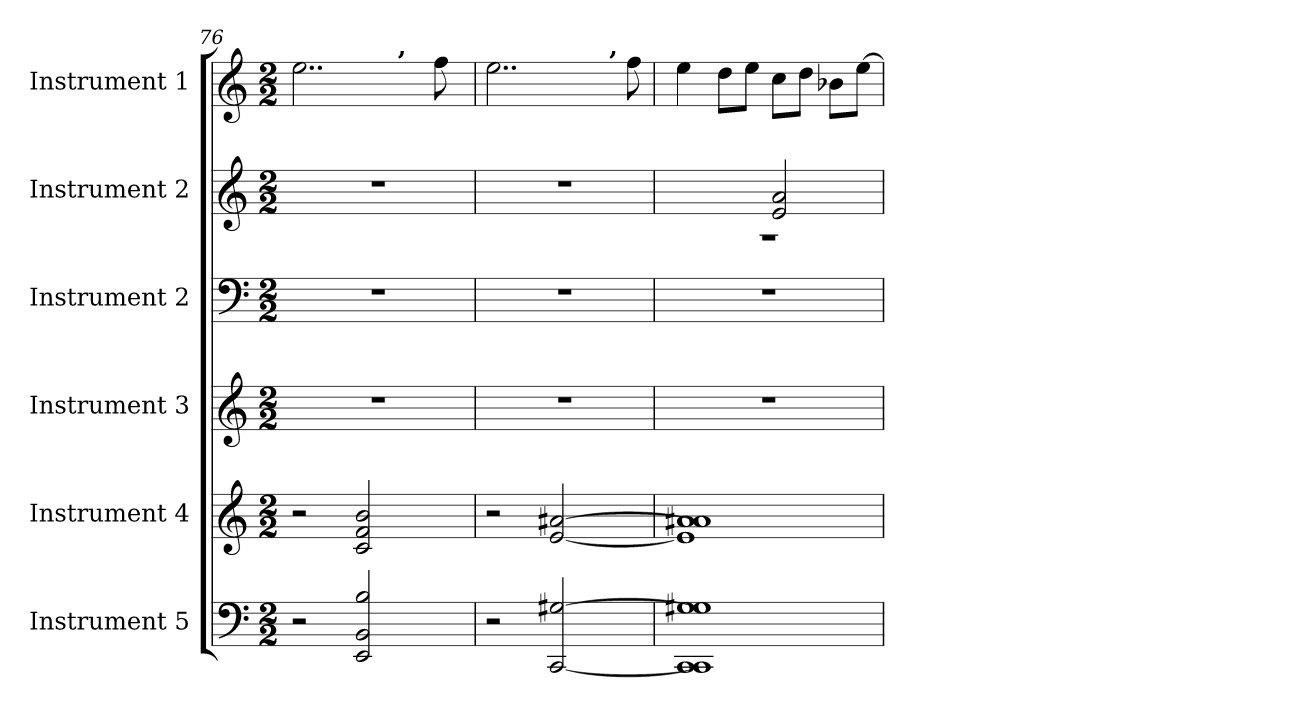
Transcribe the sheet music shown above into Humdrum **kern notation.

**kern	**kern	**kern	**kern	**kern	**kern	**text
*part6	*part5	*part4	*part3	*part2	*part1	*part1
*staff6	*staff5	*staff4	*staff3	*staff2	*staff1	*staff1
*I"Instrument 5	*I"Instrument 4	*I"Instrument 3	*I"Instrument 2	*I"Instrument 2	*I"Instrument 1	*
*clefF4	*clefG2	*clefG2	*clefF4	*clefG2	*clefG2	*
*k[]	*k[]	*k[]	*k[]	*k[]	*k[]	*
*C:	*C:	*C:	*C:	*C:	*C:	*
*M2/2	*M2/2	*M2/2	*M2/2	*M2/2	*M2/2	*
=76	=76	=76	=76	=76	=76	=76
!	!	!	!	!	!	!LO:LY:b:cj
*	*	*	*	*	*^	*
2r	2r	1r	1r	1r	2..ee\	2ryy	.
2B/ 2BB/ 2EE/	2b/ 2f/ 2c/	.	.	.	.	8ryy	.
.	.	.	.	.	.	32.ryy	.
!	!	!	!	!	!	!LO:TX:a:B:t=,	!
.	.	.	.	.	.	4ryy	.
!	!	!	!	!	!	!	!LO:LY:b:cj
.	.	.	.	.	8ff\	.	.
.	.	.	.	.	.	16ryy	.
.	.	.	.	.	.	64ryy	.
=77	=77	=77	=77	=77	=77	=77	=77
!	!	!	!	!	!	!	!LO:LY:b:cj
2r	2r	1r	1r	1r	2..ee\	2ryy	.
[>2G#X/ [<2CC/	[>2a#X/ [<2e/	.	.	.	.	4ryy	.
.	.	.	.	.	.	16ryy	.
!	!	!	!	!	!	!LO:TX:a:B:t=,	!
.	.	.	.	.	.	8.ryy	.
!	!	!	!	!	!	!	!LO:LY:b:cj
.	.	.	.	.	8ff\	.	.
=78	=78	=78	=78	=78	=78	=78	=78
*	*	*	*	*^	*	*	*
!	!	!	!	!	!	!	!	!LO:LY:b:cj
*	*	*	*	*	*	*v	*v	*
1G# 1G#] 1CC 1CC]	(1a# 1a#] 1e]	1r	1r	2ryy	1r	4ee\	.
!	!	!	!	!	!	!	!LO:LY:b:cj
.	.	.	.	.	.	8dd\L	.
!	!	!	!	!	!	!	!LO:LY:b:cj
.	.	.	.	.	.	8ee\J	.
!	!	!	!	!	!	!	!LO:LY:b:cj
.	.	.	.	2e/ 2a/	.	8cc\L	.
!	!	!	!	!	!	!	!LO:LY:b:cj
.	.	.	.	.	.	8dd\J	.
!	!	!	!	!	!	!	!LO:LY:b:cj
.	.	.	.	.	.	8b-X\L	.
!	!	!	!	!	!	!	!LO:LY:b:cj
.	.	.	.	.	.	[>8ee\J	.
*	*	*	*	*v	*v	*	*
=	=	=	=	=	=	=
*-	*-	*-	*-	*-	*-	*-
